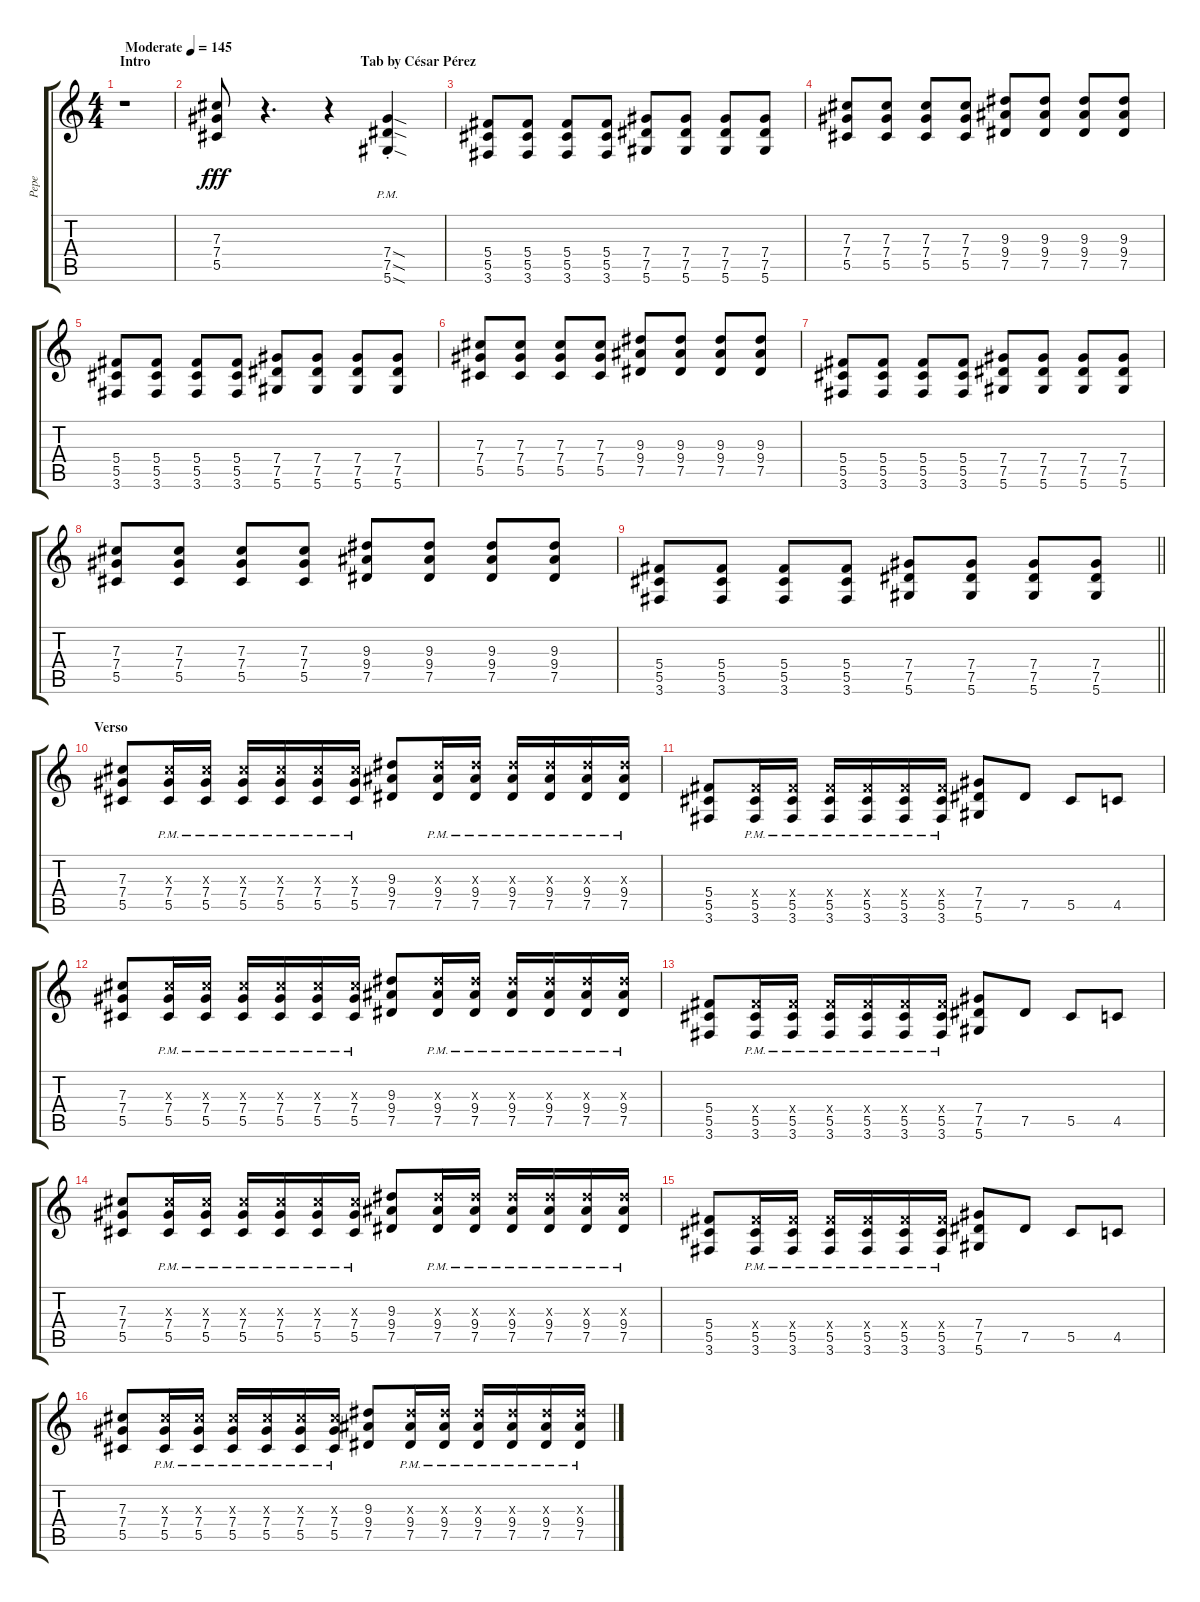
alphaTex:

\track ("Pepe" "Pepe") {instrument distortionguitar}
\staff {score tabs}
\tuning (Eb4 Bb3 Gb3 Db3 Ab2 Eb2) {hide}
\ts (4 4)
\section ("" "Intro                                                            Tab by César Pérez")
\tempo (145 "Moderate")
\clef g2
\ks c
r.1{dy fff instrument distortionguitar} |
(7.3 7.4 5.5).8 r.4{d} r.4 (7.4{sod pm st} 7.5{sod pm st} 5.6{sod pm st}).4 |
(5.4 5.5 3.6).8 (5.4 5.5 3.6).8 (5.4 5.5 3.6).8 (5.4 5.5 3.6).8 (7.4 7.5 5.6).8 (7.4 7.5 5.6).8 (7.4 7.5 5.6).8 (7.4 7.5 5.6).8 |
(7.3 7.4 5.5).8 (7.3 7.4 5.5).8 (7.3 7.4 5.5).8 (7.3 7.4 5.5).8 (9.3 9.4 7.5).8 (9.3 9.4 7.5).8 (9.3 9.4 7.5).8 (9.3 9.4 7.5).8 |
(5.4 5.5 3.6).8 (5.4 5.5 3.6).8 (5.4 5.5 3.6).8 (5.4 5.5 3.6).8 (7.4 7.5 5.6).8 (7.4 7.5 5.6).8 (7.4 7.5 5.6).8 (7.4 7.5 5.6).8 |
(7.3 7.4 5.5).8 (7.3 7.4 5.5).8 (7.3 7.4 5.5).8 (7.3 7.4 5.5).8 (9.3 9.4 7.5).8 (9.3 9.4 7.5).8 (9.3 9.4 7.5).8 (9.3 9.4 7.5).8 |
(5.4 5.5 3.6).8 (5.4 5.5 3.6).8 (5.4 5.5 3.6).8 (5.4 5.5 3.6).8 (7.4 7.5 5.6).8 (7.4 7.5 5.6).8 (7.4 7.5 5.6).8 (7.4 7.5 5.6).8 |
(7.3 7.4 5.5).8 (7.3 7.4 5.5).8 (7.3 7.4 5.5).8 (7.3 7.4 5.5).8 (9.3 9.4 7.5).8 (9.3 9.4 7.5).8 (9.3 9.4 7.5).8 (9.3 9.4 7.5).8 |
\barLineRight lightlight
(5.4 5.5 3.6).8 (5.4 5.5 3.6).8 (5.4 5.5 3.6).8 (5.4 5.5 3.6).8 (7.4 7.5 5.6).8 (7.4 7.5 5.6).8 (7.4 7.5 5.6).8 (7.4 7.5 5.6).8 |
\section ("" "Verso")
(7.3 7.4 5.5).8 (7.3{pm x} 7.4{pm} 5.5{pm}).16 (7.3{pm x} 7.4{pm} 5.5{pm}).16 (7.3{pm x} 7.4{pm} 5.5{pm}).16 (7.3{pm x} 7.4{pm} 5.5{pm}).16 (7.3{pm x} 7.4{pm} 5.5{pm}).16 (7.3{pm x} 7.4{pm} 5.5{pm}).16 (9.3 9.4 7.5).8 (9.3{pm x} 9.4{pm} 7.5{pm}).16 (9.3{pm x} 9.4{pm} 7.5{pm}).16 (9.3{pm x} 9.4{pm} 7.5{pm}).16 (9.3{pm x} 9.4{pm} 7.5{pm}).16 (9.3{pm x} 9.4{pm} 7.5{pm}).16 (9.3{pm x} 9.4{pm} 7.5{pm}).16 |
(5.4 5.5 3.6).8 (5.4{pm x} 5.5{pm} 3.6{pm}).16 (5.4{pm x} 5.5{pm} 3.6{pm}).16 (5.4{pm x} 5.5{pm} 3.6{pm}).16 (5.4{pm x} 5.5{pm} 3.6{pm}).16 (5.4{pm x} 5.5{pm} 3.6{pm}).16 (5.4{pm x} 5.5{pm} 3.6{pm}).16 (7.4 7.5 5.6).8 7.5.8 5.5.8 4.5.8 |
(7.3 7.4 5.5).8 (7.3{pm x} 7.4{pm} 5.5{pm}).16 (7.3{pm x} 7.4{pm} 5.5{pm}).16 (7.3{pm x} 7.4{pm} 5.5{pm}).16 (7.3{pm x} 7.4{pm} 5.5{pm}).16 (7.3{pm x} 7.4{pm} 5.5{pm}).16 (7.3{pm x} 7.4{pm} 5.5{pm}).16 (9.3 9.4 7.5).8 (9.3{pm x} 9.4{pm} 7.5{pm}).16 (9.3{pm x} 9.4{pm} 7.5{pm}).16 (9.3{pm x} 9.4{pm} 7.5{pm}).16 (9.3{pm x} 9.4{pm} 7.5{pm}).16 (9.3{pm x} 9.4{pm} 7.5{pm}).16 (9.3{pm x} 9.4{pm} 7.5{pm}).16 |
(5.4 5.5 3.6).8 (5.4{pm x} 5.5{pm} 3.6{pm}).16 (5.4{pm x} 5.5{pm} 3.6{pm}).16 (5.4{pm x} 5.5{pm} 3.6{pm}).16 (5.4{pm x} 5.5{pm} 3.6{pm}).16 (5.4{pm x} 5.5{pm} 3.6{pm}).16 (5.4{pm x} 5.5{pm} 3.6{pm}).16 (7.4 7.5 5.6).8 7.5.8 5.5.8 4.5.8 |
(7.3 7.4 5.5).8 (7.3{pm x} 7.4{pm} 5.5{pm}).16 (7.3{pm x} 7.4{pm} 5.5{pm}).16 (7.3{pm x} 7.4{pm} 5.5{pm}).16 (7.3{pm x} 7.4{pm} 5.5{pm}).16 (7.3{pm x} 7.4{pm} 5.5{pm}).16 (7.3{pm x} 7.4{pm} 5.5{pm}).16 (9.3 9.4 7.5).8 (9.3{pm x} 9.4{pm} 7.5{pm}).16 (9.3{pm x} 9.4{pm} 7.5{pm}).16 (9.3{pm x} 9.4{pm} 7.5{pm}).16 (9.3{pm x} 9.4{pm} 7.5{pm}).16 (9.3{pm x} 9.4{pm} 7.5{pm}).16 (9.3{pm x} 9.4{pm} 7.5{pm}).16 |
(5.4 5.5 3.6).8 (5.4{pm x} 5.5{pm} 3.6{pm}).16 (5.4{pm x} 5.5{pm} 3.6{pm}).16 (5.4{pm x} 5.5{pm} 3.6{pm}).16 (5.4{pm x} 5.5{pm} 3.6{pm}).16 (5.4{pm x} 5.5{pm} 3.6{pm}).16 (5.4{pm x} 5.5{pm} 3.6{pm}).16 (7.4 7.5 5.6).8 7.5.8 5.5.8 4.5.8 |
(7.3 7.4 5.5).8 (7.3{pm x} 7.4{pm} 5.5{pm}).16 (7.3{pm x} 7.4{pm} 5.5{pm}).16 (7.3{pm x} 7.4{pm} 5.5{pm}).16 (7.3{pm x} 7.4{pm} 5.5{pm}).16 (7.3{pm x} 7.4{pm} 5.5{pm}).16 (7.3{pm x} 7.4{pm} 5.5{pm}).16 (9.3 9.4 7.5).8 (9.3{pm x} 9.4{pm} 7.5{pm}).16 (9.3{pm x} 9.4{pm} 7.5{pm}).16 (9.3{pm x} 9.4{pm} 7.5{pm}).16 (9.3{pm x} 9.4{pm} 7.5{pm}).16 (9.3{pm x} 9.4{pm} 7.5{pm}).16 (9.3{pm x} 9.4{pm} 7.5{pm}).16
